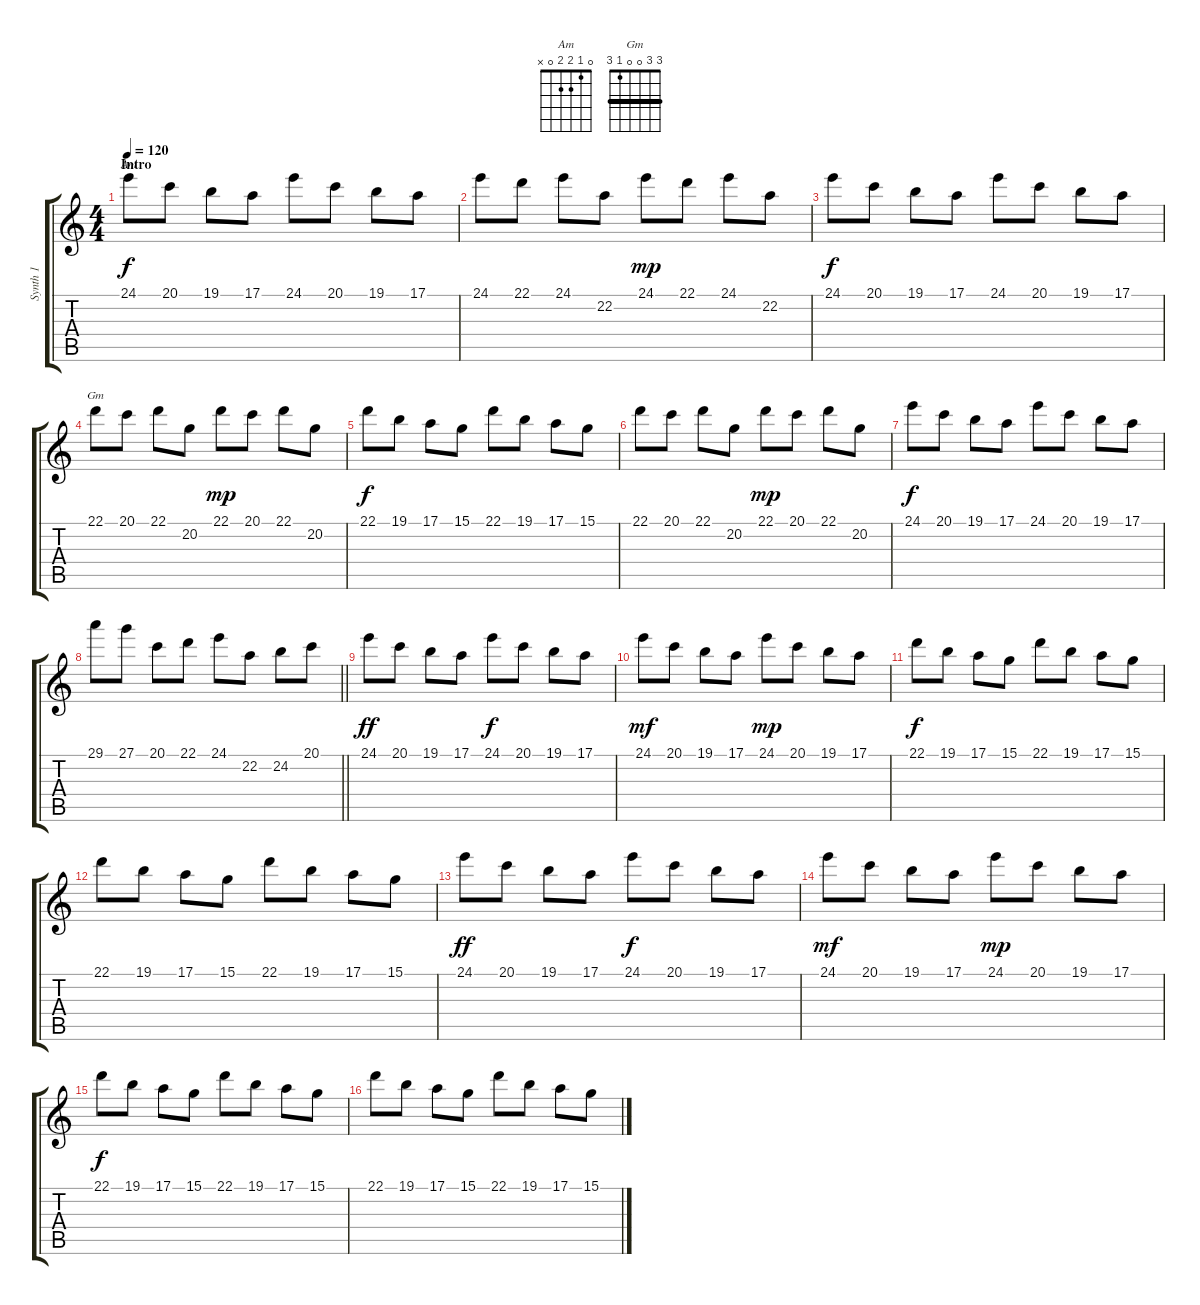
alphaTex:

\track ("Synth 1" "Synth 1") {instrument honkytonkpiano}
\staff {score tabs}
\tuning (E4 B3 G3 D3 A2 E2) {hide}
\chord ("Am" 0 1 2 2 0 x)
\chord ("Gm" 3 3 0 0 1 3) {barre 3}
\ts (4 4)
\section ("" "Intro")
\tempo 120
\clef g2
\ks c
24.1.8{ch "Am" dy f instrument honkytonkpiano} 20.1.8 19.1.8 17.1.8 24.1.8 20.1.8 19.1.8 17.1.8 |
24.1.8 22.1.8 24.1.8 22.2.8 24.1.8{dy mp balance 6} 22.1.8{balance 4} 24.1.8{balance 2} 22.2.8{balance 0} |
24.1.8{dy f balance 6} 20.1.8 19.1.8 17.1.8 24.1.8 20.1.8 19.1.8 17.1.8 |
22.1.8{ch "Gm"} 20.1.8 22.1.8 20.2.8 22.1.8{dy mp balance 10} 20.1.8{balance 12} 22.1.8{balance 14} 20.2.8{balance 16} |
22.1.8{dy f balance 6} 19.1.8 17.1.8 15.1.8 22.1.8 19.1.8 17.1.8 15.1.8 |
22.1.8 20.1.8 22.1.8 20.2.8 22.1.8{dy mp} 20.1.8 22.1.8 20.2.8 |
24.1.8{dy f} 20.1.8 19.1.8 17.1.8 24.1.8 20.1.8 19.1.8 17.1.8 |
\barLineRight lightlight
29.1.8 27.1.8 20.1.8 22.1.8 24.1.8 22.2.8 24.2.8 20.1.8 |
24.1.8{dy ff} 20.1.8 19.1.8 17.1.8 24.1.8{dy f} 20.1.8 19.1.8 17.1.8 |
24.1.8{dy mf} 20.1.8 19.1.8 17.1.8 24.1.8{dy mp} 20.1.8 19.1.8 17.1.8 |
22.1.8{dy f} 19.1.8 17.1.8 15.1.8 22.1.8 19.1.8 17.1.8 15.1.8 |
22.1.8 19.1.8 17.1.8 15.1.8 22.1.8 19.1.8 17.1.8 15.1.8 |
24.1.8{dy ff} 20.1.8 19.1.8 17.1.8 24.1.8{dy f} 20.1.8 19.1.8 17.1.8 |
24.1.8{dy mf} 20.1.8 19.1.8 17.1.8 24.1.8{dy mp} 20.1.8 19.1.8 17.1.8 |
22.1.8{dy f} 19.1.8 17.1.8 15.1.8 22.1.8 19.1.8 17.1.8 15.1.8 |
22.1.8 19.1.8 17.1.8 15.1.8 22.1.8 19.1.8 17.1.8 15.1.8
